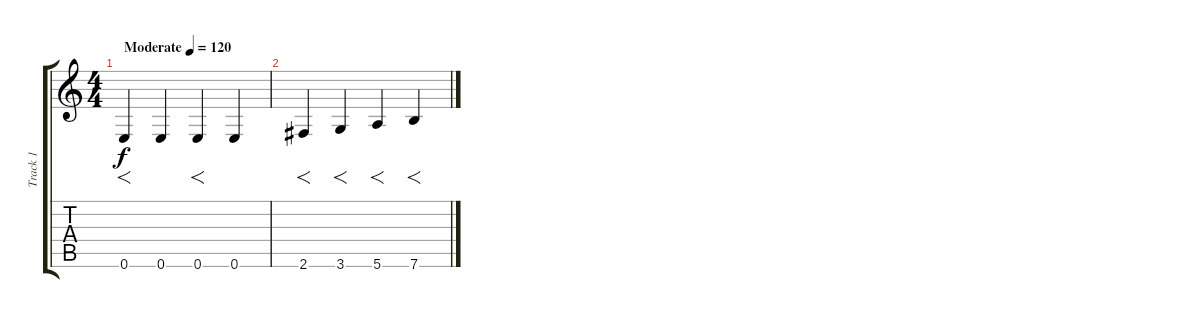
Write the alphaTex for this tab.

\track ("Track 1" "Track 1") {instrument acousticguitarsteel}
\staff {score tabs}
\tuning (E4 B3 G3 D3 A2 E2) {hide}
\ts (4 4)
\tempo (120 "Moderate")
\clef g2
\ks c
0.6.4{f dy f instrument acousticguitarsteel} 0.6.4 0.6.4{f} 0.6.4 |
2.6.4{f} 3.6.4{f} 5.6.4{f} 7.6.4{f}
